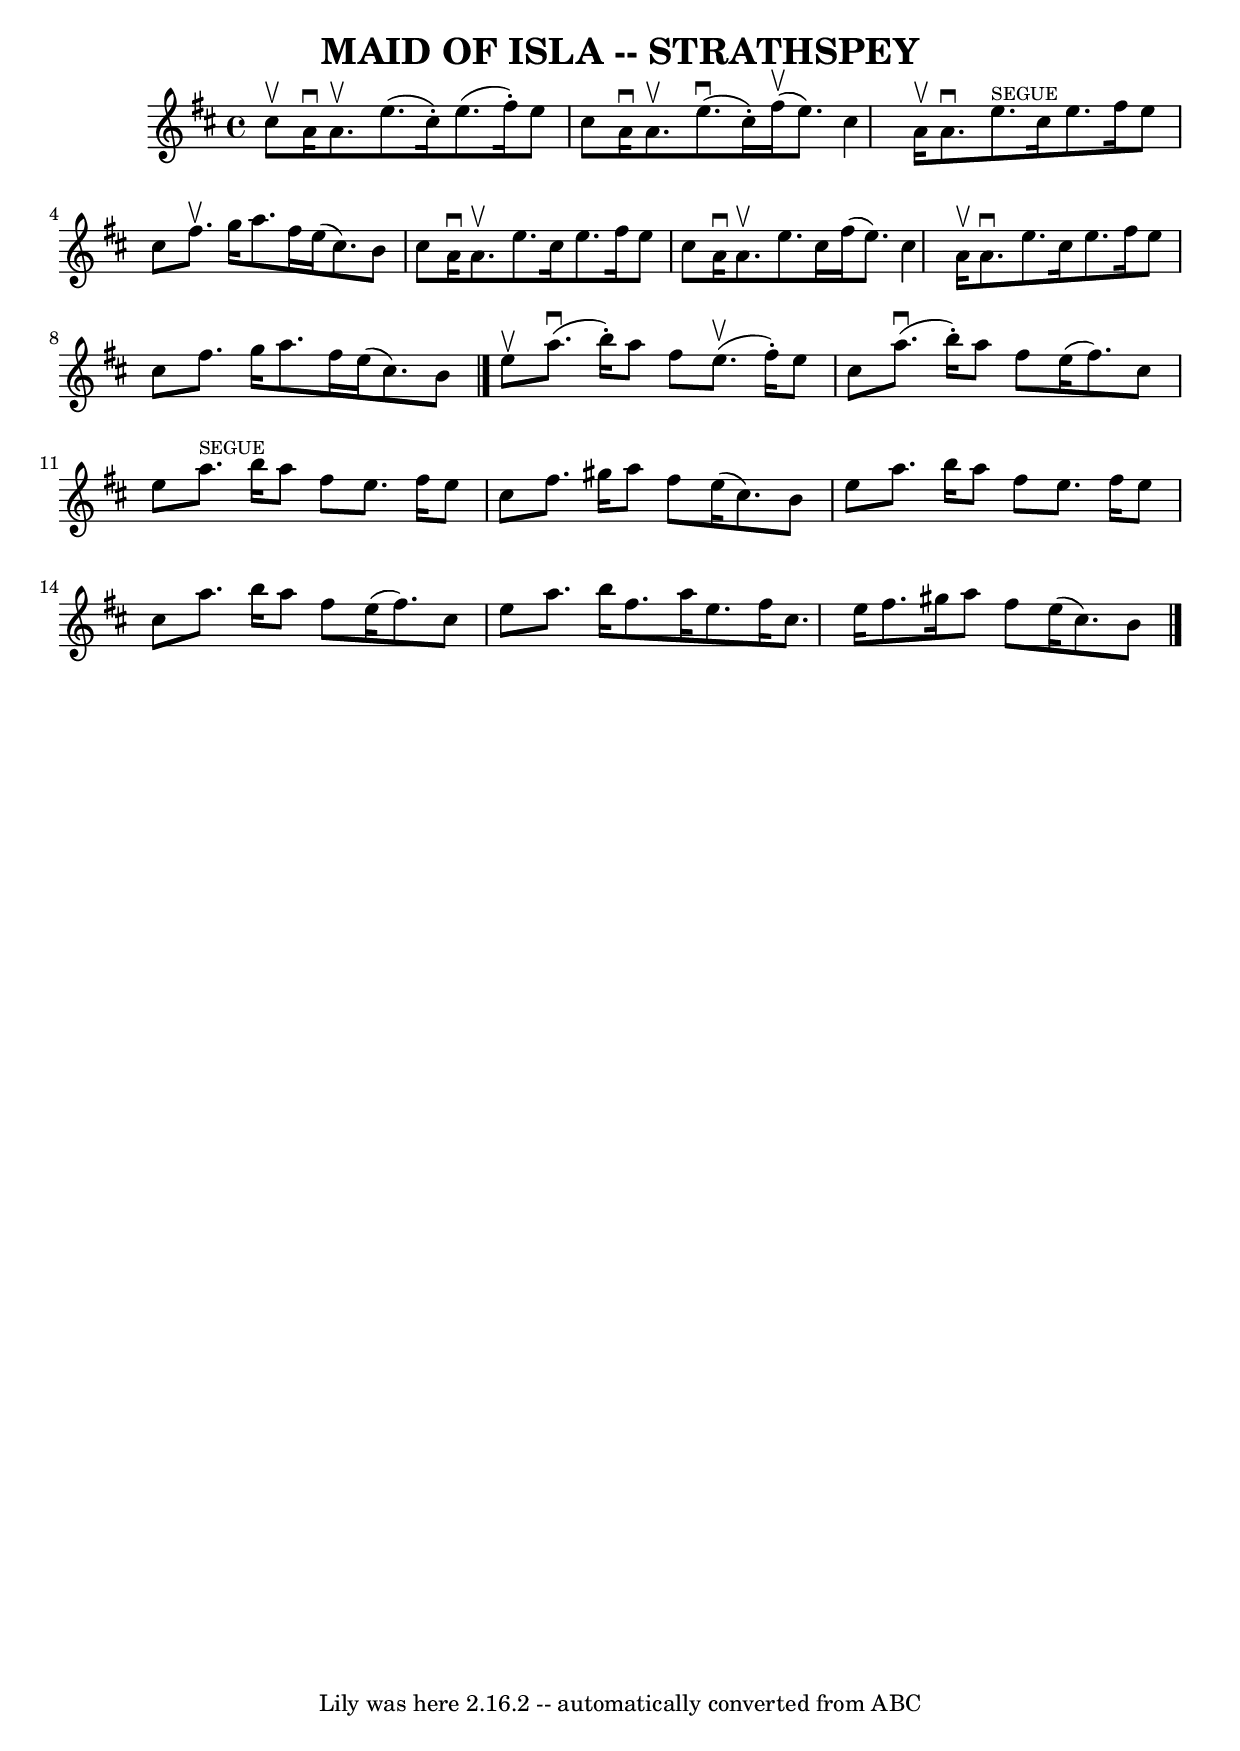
\version "2.16.2"
\include "Mammoth.ily"
\header {
  %% book = "Ryan's Mammoth Collection of Fiddle Tunes"
  crossRefNumber = "1"
  footnotes = ""
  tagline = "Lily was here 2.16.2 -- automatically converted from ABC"
  title = "MAID OF ISLA -- STRATHSPEY"

}
voicedefault =  {


  \override Staff.TimeSignature #'style = #'C
  \time 4/4 
  \key a \mixolydian
 cis''8^\upbow       |
  a'16^\downbow  
  a'8.^\upbow e''8. (cis''16 -.) e''8. (fis''16 -.) e''8    
  cis''8    |
  a'16^\downbow a'8.^\upbow e''8. (^\downbow   
  cis''16 -.) fis''16 (^\upbow e''8.) cis''4        |
  a'16 
  ^\upbow a'8.^\downbow e''8.^\segue cis''16 e''8. fis''16    
  e''8 cis''8    |
  fis''8.^\upbow g''16 a''8. fis''16    
  e''16 (cis''8.) b'8 cis''8    |
  |
  a'16^\downbow 
  a'8.^\upbow e''8. cis''16 e''8. fis''16 e''8 cis''8    
  |
  a'16^\downbow a'8.^\upbow e''8. cis''16 fis''16 (
  e''8.) cis''4        |
  a'16^\upbow a'8.^\downbow e''8.    
  cis''16 e''8. fis''16 e''8 cis''8    |
  fis''8. g''16    
  a''8. fis''16 e''16 (cis''8.) b'8    \bar "|." e''8^\upbow   
  |
  a''8. (^\downbow b''16 -.) a''8 fis''8 e''8. 
  (^\upbow fis''16 -.) e''8 cis''8    |
  a''8. (^\downbow   
  b''16 -.) a''8 fis''8 e''16 (fis''8.) cis''8 e''8        
  |
  a''8.^\segue b''16 a''8 fis''8 e''8. fis''16    
  e''8 cis''8    |
  fis''8. gis''16 a''8 fis''8 e''16 (
  cis''8.) b'8 e''8    |
  |
  a''8. b''16 a''8    
  fis''8 e''8. fis''16 e''8 cis''8    |
  a''8. b''16    
  a''8 fis''8 e''16 (fis''8.) cis''8 e''8        |
  
  a''8. b''16 fis''8. a''16 e''8. fis''16 cis''8. e''16    
  |
  fis''8. gis''16 a''8 fis''8 e''16 (cis''8.) b'8  
  \bar "|."   

}

\score{
  <<

    \context Staff="default"
    {
      \voicedefault 
      
    }

  >>
  \layout {
    
  }
  \midi {
  }

}
